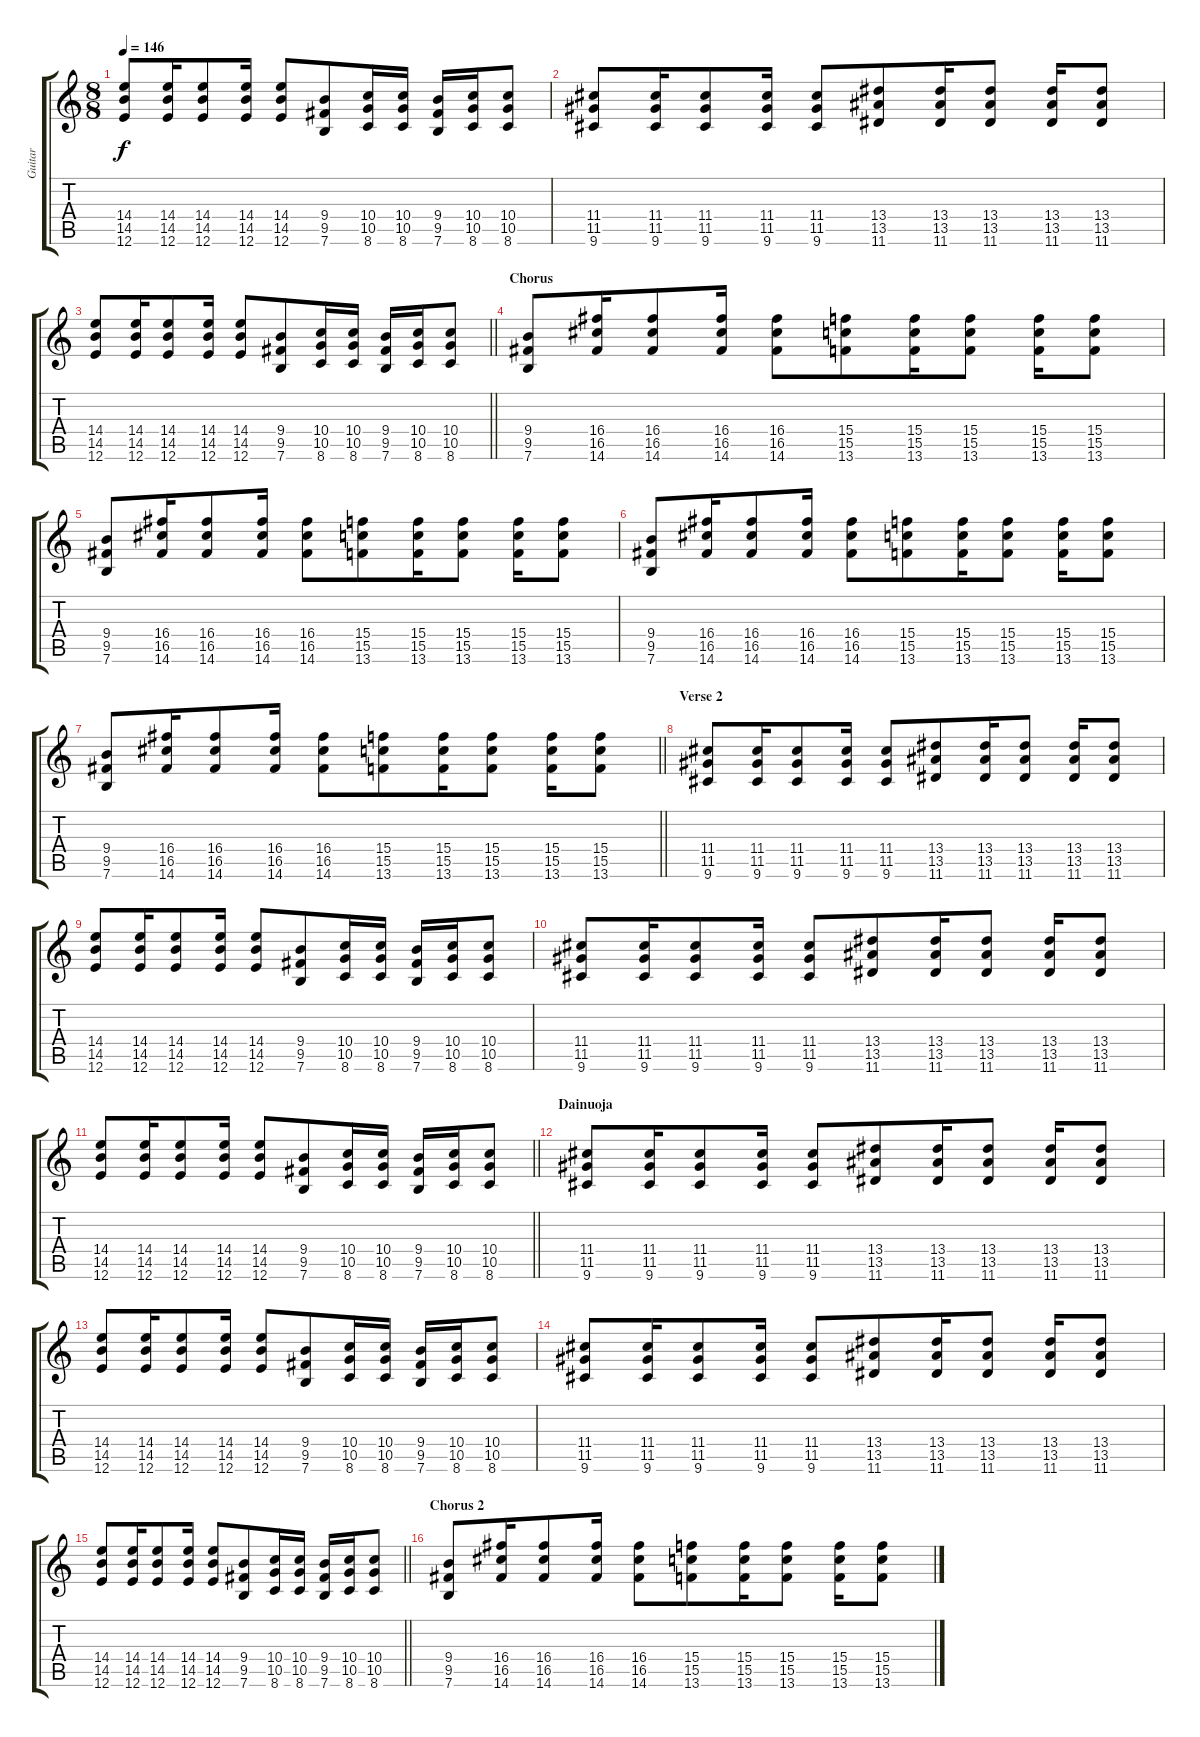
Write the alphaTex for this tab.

\track ("Guitar" "Guitar") {instrument distortionguitar}
\staff {score tabs}
\tuning (E4 B3 G3 D3 A2 E2) {hide}
\ts (8 8)
\tempo 146
\clef g2
\ks c
(14.4 14.5 12.6).8{dy f} (14.4 14.5 12.6).16 (14.4 14.5 12.6).8 (14.4 14.5 12.6).16 (14.4 14.5 12.6).8 (9.4 9.5 7.6).8 (10.4 10.5 8.6).16 (10.4 10.5 8.6).16 (9.4 9.5 7.6).16 (10.4 10.5 8.6).16 (10.4 10.5 8.6).8 |
(11.4 11.5 9.6).8 (11.4 11.5 9.6).16 (11.4 11.5 9.6).8 (11.4 11.5 9.6).16 (11.4 11.5 9.6).8 (13.4 13.5 11.6).8 (13.4 13.5 11.6).16 (13.4 13.5 11.6).8 (13.4 13.5 11.6).16 (13.4 13.5 11.6).8 |
\barLineRight lightlight
(14.4 14.5 12.6).8 (14.4 14.5 12.6).16 (14.4 14.5 12.6).8 (14.4 14.5 12.6).16 (14.4 14.5 12.6).8 (9.4 9.5 7.6).8 (10.4 10.5 8.6).16 (10.4 10.5 8.6).16 (9.4 9.5 7.6).16 (10.4 10.5 8.6).16 (10.4 10.5 8.6).8 |
\section ("" "Chorus")
(9.4 9.5 7.6).8 (16.4 16.5 14.6).16 (16.4 16.5 14.6).8 (16.4 16.5 14.6).16 (16.4 16.5 14.6).8 (15.4 15.5 13.6).8 (15.4 15.5 13.6).16 (15.4 15.5 13.6).8 (15.4 15.5 13.6).16 (15.4 15.5 13.6).8 |
(9.4 9.5 7.6).8 (16.4 16.5 14.6).16 (16.4 16.5 14.6).8 (16.4 16.5 14.6).16 (16.4 16.5 14.6).8 (15.4 15.5 13.6).8 (15.4 15.5 13.6).16 (15.4 15.5 13.6).8 (15.4 15.5 13.6).16 (15.4 15.5 13.6).8 |
(9.4 9.5 7.6).8 (16.4 16.5 14.6).16 (16.4 16.5 14.6).8 (16.4 16.5 14.6).16 (16.4 16.5 14.6).8 (15.4 15.5 13.6).8 (15.4 15.5 13.6).16 (15.4 15.5 13.6).8 (15.4 15.5 13.6).16 (15.4 15.5 13.6).8 |
\barLineRight lightlight
(9.4 9.5 7.6).8 (16.4 16.5 14.6).16 (16.4 16.5 14.6).8 (16.4 16.5 14.6).16 (16.4 16.5 14.6).8 (15.4 15.5 13.6).8 (15.4 15.5 13.6).16 (15.4 15.5 13.6).8 (15.4 15.5 13.6).16 (15.4 15.5 13.6).8 |
\section ("" "Verse 2")
(11.4 11.5 9.6).8 (11.4 11.5 9.6).16 (11.4 11.5 9.6).8 (11.4 11.5 9.6).16 (11.4 11.5 9.6).8 (13.4 13.5 11.6).8 (13.4 13.5 11.6).16 (13.4 13.5 11.6).8 (13.4 13.5 11.6).16 (13.4 13.5 11.6).8 |
(14.4 14.5 12.6).8 (14.4 14.5 12.6).16 (14.4 14.5 12.6).8 (14.4 14.5 12.6).16 (14.4 14.5 12.6).8 (9.4 9.5 7.6).8 (10.4 10.5 8.6).16 (10.4 10.5 8.6).16 (9.4 9.5 7.6).16 (10.4 10.5 8.6).16 (10.4 10.5 8.6).8 |
(11.4 11.5 9.6).8 (11.4 11.5 9.6).16 (11.4 11.5 9.6).8 (11.4 11.5 9.6).16 (11.4 11.5 9.6).8 (13.4 13.5 11.6).8 (13.4 13.5 11.6).16 (13.4 13.5 11.6).8 (13.4 13.5 11.6).16 (13.4 13.5 11.6).8 |
\barLineRight lightlight
(14.4 14.5 12.6).8 (14.4 14.5 12.6).16 (14.4 14.5 12.6).8 (14.4 14.5 12.6).16 (14.4 14.5 12.6).8 (9.4 9.5 7.6).8 (10.4 10.5 8.6).16 (10.4 10.5 8.6).16 (9.4 9.5 7.6).16 (10.4 10.5 8.6).16 (10.4 10.5 8.6).8 |
\section ("" "Dainuoja")
(11.4 11.5 9.6).8 (11.4 11.5 9.6).16 (11.4 11.5 9.6).8 (11.4 11.5 9.6).16 (11.4 11.5 9.6).8 (13.4 13.5 11.6).8 (13.4 13.5 11.6).16 (13.4 13.5 11.6).8 (13.4 13.5 11.6).16 (13.4 13.5 11.6).8 |
(14.4 14.5 12.6).8 (14.4 14.5 12.6).16 (14.4 14.5 12.6).8 (14.4 14.5 12.6).16 (14.4 14.5 12.6).8 (9.4 9.5 7.6).8 (10.4 10.5 8.6).16 (10.4 10.5 8.6).16 (9.4 9.5 7.6).16 (10.4 10.5 8.6).16 (10.4 10.5 8.6).8 |
(11.4 11.5 9.6).8 (11.4 11.5 9.6).16 (11.4 11.5 9.6).8 (11.4 11.5 9.6).16 (11.4 11.5 9.6).8 (13.4 13.5 11.6).8 (13.4 13.5 11.6).16 (13.4 13.5 11.6).8 (13.4 13.5 11.6).16 (13.4 13.5 11.6).8 |
\barLineRight lightlight
(14.4 14.5 12.6).8 (14.4 14.5 12.6).16 (14.4 14.5 12.6).8 (14.4 14.5 12.6).16 (14.4 14.5 12.6).8 (9.4 9.5 7.6).8 (10.4 10.5 8.6).16 (10.4 10.5 8.6).16 (9.4 9.5 7.6).16 (10.4 10.5 8.6).16 (10.4 10.5 8.6).8 |
\section ("" "Chorus 2")
(9.4 9.5 7.6).8 (16.4 16.5 14.6).16 (16.4 16.5 14.6).8 (16.4 16.5 14.6).16 (16.4 16.5 14.6).8 (15.4 15.5 13.6).8 (15.4 15.5 13.6).16 (15.4 15.5 13.6).8 (15.4 15.5 13.6).16 (15.4 15.5 13.6).8
